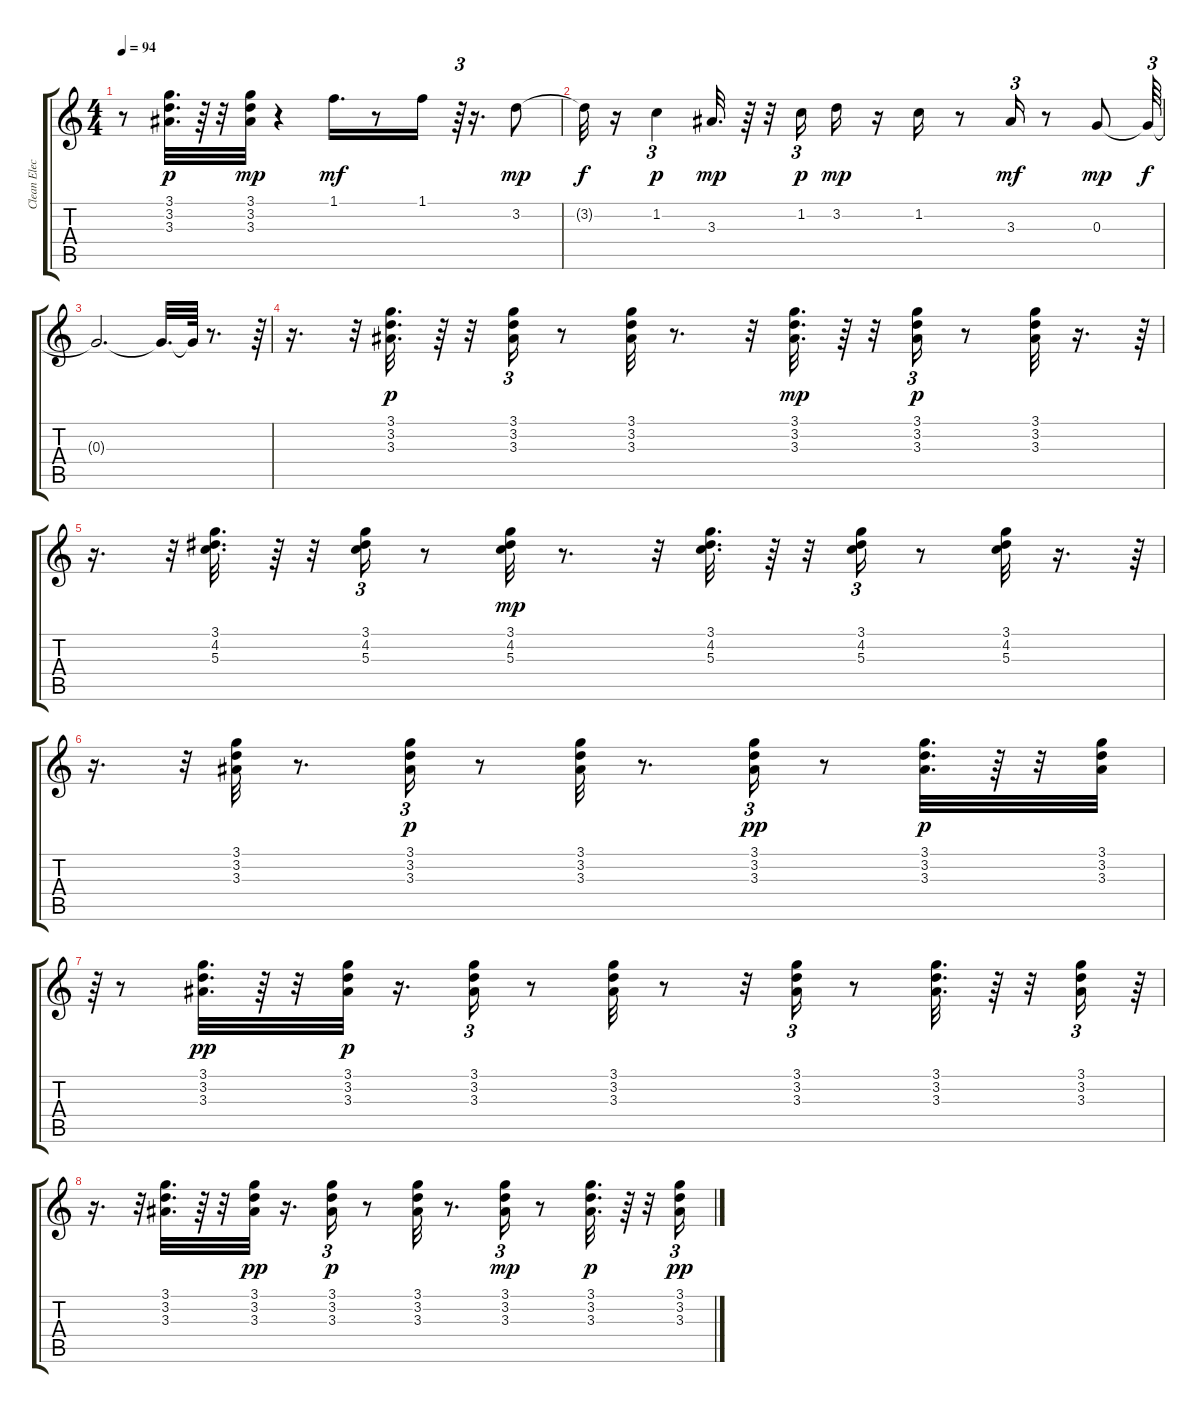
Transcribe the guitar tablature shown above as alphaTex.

\track ("Clean Electric" "Clean Elec") {instrument electricguitarclean}
\staff {score tabs}
\tuning (E4 B3 G3 D3 A2 E2) {hide}
\ts (4 4)
\tempo 94
\clef g2
\ks c
r.8{dy mp} (3.1 3.2 3.3).32{d dy p} r.64 r.32 (3.1 3.2 3.3).32{dy mp} r.4 1.1.16{d dy mf} r.8 1.1.16 r.64{tu (3 2)} r.16{d} 3.2.8{dy mp} |
3.2{t}.32{dy f} r.16 1.2.4{tu (3 2) dy p} 3.3.32{d dy mp} r.64 r.32 1.2.16{tu (3 2) dy p} 3.2.16{dy mp} r.16 1.2.16 r.8 3.3.16{tu (3 2) dy mf} r.8 0.3.8{dy mp} 0.3{t}.64{tu (3 2) dy f} |
0.3{t}.2{d} 0.3{t}.32{d} 0.3{t}.64 r.8{d} r.64{tu (3 2)} |
r.16{d} r.32{tu (3 2)} (3.1 3.2 3.3).32{d dy p} r.64 r.32 (3.1 3.2 3.3).16{tu (3 2)} r.8 (3.1 3.2 3.3).32 r.8{d} r.32 (3.1 3.2 3.3).32{d dy mp} r.64 r.32 (3.1 3.2 3.3).16{tu (3 2) dy p} r.8 (3.1 3.2 3.3).32 r.16{d} r.64{tu (3 2)} |
r.16{d} r.32{tu (3 2)} (3.1 4.2 5.3).32{d} r.64 r.32 (3.1 4.2 5.3).16{tu (3 2)} r.8 (3.1 4.2 5.3).32{dy mp} r.8{d} r.32 (3.1 4.2 5.3).32{d} r.64 r.32 (3.1 4.2 5.3).16{tu (3 2)} r.8 (3.1 4.2 5.3).32 r.16{d} r.64{tu (3 2)} |
r.16{d} r.32{tu (3 2)} (3.1 3.2 3.3).32 r.8{d} (3.1 3.2 3.3).16{tu (3 2) dy p} r.8 (3.1 3.2 3.3).32 r.8{d} (3.1 3.2 3.3).16{tu (3 2) dy pp} r.8 (3.1 3.2 3.3).32{d dy p} r.64 r.32 (3.1 3.2 3.3).32 |
r.64{tu (3 2)} r.8 (3.1 3.2 3.3).32{d dy pp} r.64 r.32 (3.1 3.2 3.3).32{dy p} r.16{d} (3.1 3.2 3.3).16{tu (3 2)} r.8 (3.1 3.2 3.3).32 r.8 r.32 (3.1 3.2 3.3).16{tu (3 2)} r.8 (3.1 3.2 3.3).32{d} r.64 r.32 (3.1 3.2 3.3).16{tu (3 2)} r.64{tu (3 2)} |
r.16{d} r.32{tu (3 2)} (3.1 3.2 3.3).32{d} r.64 r.32 (3.1 3.2 3.3).32{dy pp} r.16{d} (3.1 3.2 3.3).16{tu (3 2) dy p} r.8 (3.1 3.2 3.3).32 r.8{d} (3.1 3.2 3.3).16{tu (3 2) dy mp} r.8 (3.1 3.2 3.3).32{d dy p} r.64 r.32 (3.1 3.2 3.3).16{tu (3 2) dy pp}
